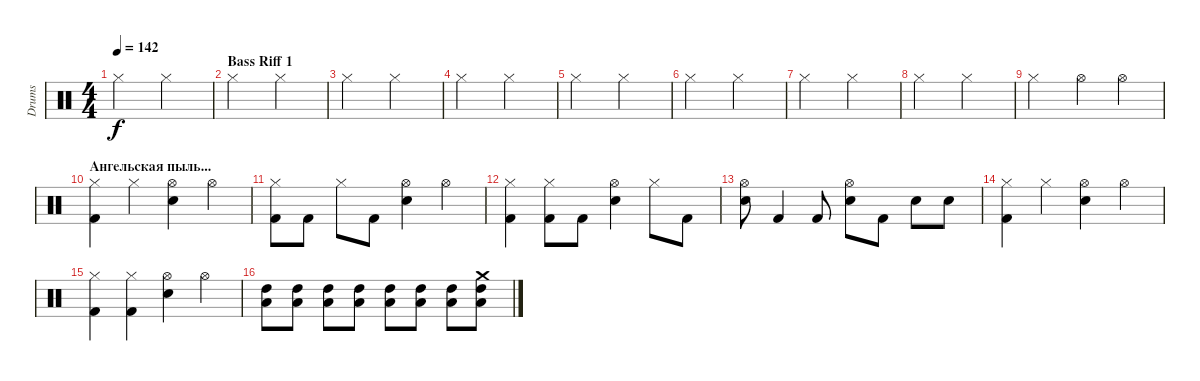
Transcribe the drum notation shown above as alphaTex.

\track ("Drums" "Drums") {instrument percussion}
\staff {score}
\articulation defaults
\ts (4 4)
\tempo 142
\clef neutral
\ks c "Hi-Hat (closed)".2{dy f} "Hi-Hat (closed)".2
|
\section ("" "Bass Riff 1")
"Hi-Hat (closed)".2 "Hi-Hat (closed)".2 |
"Hi-Hat (closed)".2 "Hi-Hat (closed)".2 |
"Hi-Hat (closed)".2 "Hi-Hat (closed)".2 |
"Hi-Hat (closed)".2 "Hi-Hat (closed)".2 |
"Hi-Hat (closed)".2 "Hi-Hat (closed)".2 |
"Hi-Hat (closed)".2 "Hi-Hat (closed)".2 |
"Hi-Hat (closed)".2 "Hi-Hat (closed)".2 |
"Hi-Hat (closed)".2 "Hi-Hat (open)".4 "Hi-Hat (open)".4 |
\section ("" "Ангельская пыль...")
("Hi-Hat (closed)" "Kick (hit) 2").4 "Hi-Hat (closed)".4 ("Hi-Hat (open)" "Snare (hit) 2").4 "Hi-Hat (open)".4 |
("Hi-Hat (closed)" "Kick (hit) 2").8 "Kick (hit) 2".8 "Hi-Hat (closed)".8 "Kick (hit) 2".8 ("Hi-Hat (open)" "Snare (hit) 2").4 "Hi-Hat (open)".4 |
("Hi-Hat (closed)" "Kick (hit) 2").4 ("Hi-Hat (closed)" "Kick (hit) 2").8 "Kick (hit) 2".8 ("Hi-Hat (open)" "Snare (hit) 2").4 "Hi-Hat (closed)".8 "Kick (hit) 2".8 |
("Hi-Hat (open)" "Snare (hit) 2").8 "Kick (hit) 2".4 "Kick (hit) 2".8 ("Hi-Hat (open)" "Snare (hit) 2").8 "Kick (hit) 2".8 "Snare (hit) 2".8 "Snare (hit) 2".8 |
("Hi-Hat (closed)" "Kick (hit) 2").4 "Hi-Hat (closed)".4 ("Hi-Hat (open)" "Snare (hit) 2").4 "Hi-Hat (open)".4 |
("Hi-Hat (closed)" "Kick (hit) 2").4 ("Hi-Hat (closed)" "Kick (hit) 2").4 ("Hi-Hat (open)" "Snare (hit) 2").4 "Hi-Hat (open)".4 |
("Low Tom (hit)" "High Tom (hit)").8 ("Low Tom (hit)" "High Tom (hit)").8 ("Low Tom (hit)" "High Tom (hit)").8 ("Low Tom (hit)" "High Tom (hit)").8 ("Low Tom (hit)" "High Tom (hit)").8 ("Low Tom (hit)" "High Tom (hit)").8 ("Low Tom (hit)" "High Tom (hit)").8 ("Crash medium (hit)" "Low Tom (hit)" "High Tom (hit)").8
